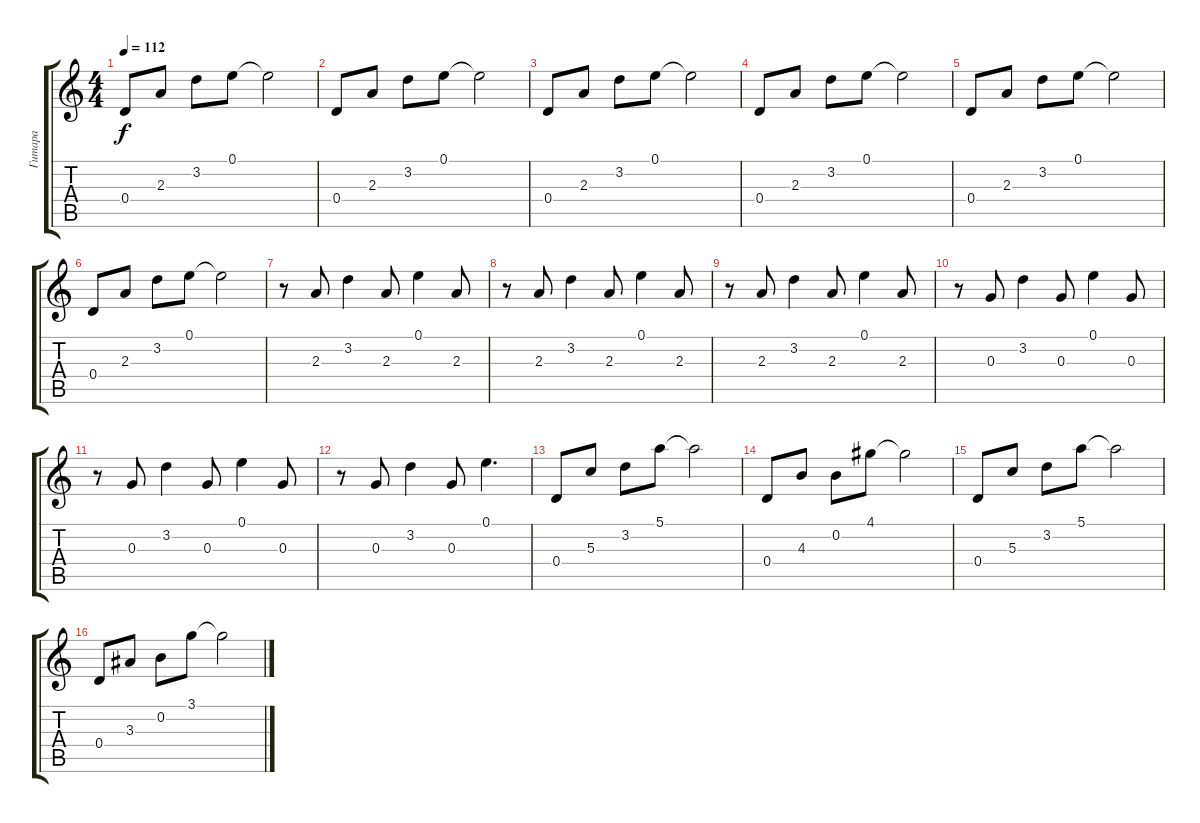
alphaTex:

\track ("Гитара" "Гитара") {instrument acousticguitarsteel}
\staff {score tabs}
\tuning (E4 B3 G3 D3 A2 E2) {hide}
\ts (4 4)
\tempo 112
\clef g2
\ks c
0.4.8{dy f} 2.3.8 3.2.8 0.1.8 0.1{t}.2 |
0.4.8 2.3.8 3.2.8 0.1.8 0.1{t}.2 |
0.4.8 2.3.8 3.2.8 0.1.8 0.1{t}.2 |
0.4.8 2.3.8 3.2.8 0.1.8 0.1{t}.2 |
0.4.8 2.3.8 3.2.8 0.1.8 0.1{t}.2 |
0.4.8 2.3.8 3.2.8 0.1.8 0.1{t}.2 |
r.8 2.3.8 3.2.4 2.3.8 0.1.4 2.3.8 |
r.8 2.3.8 3.2.4 2.3.8 0.1.4 2.3.8 |
r.8 2.3.8 3.2.4 2.3.8 0.1.4 2.3.8 |
r.8 0.3.8 3.2.4 0.3.8 0.1.4 0.3.8 |
r.8 0.3.8 3.2.4 0.3.8 0.1.4 0.3.8 |
r.8 0.3.8 3.2.4 0.3.8 0.1.4{d} |
0.4.8 5.3.8 3.2.8 5.1.8 5.1{t}.2 |
0.4.8 4.3.8 0.2.8 4.1.8 4.1{t}.2 |
0.4.8 5.3.8 3.2.8 5.1.8 5.1{t}.2 |
0.4.8 3.3.8 0.2.8 3.1.8 3.1{t}.2
